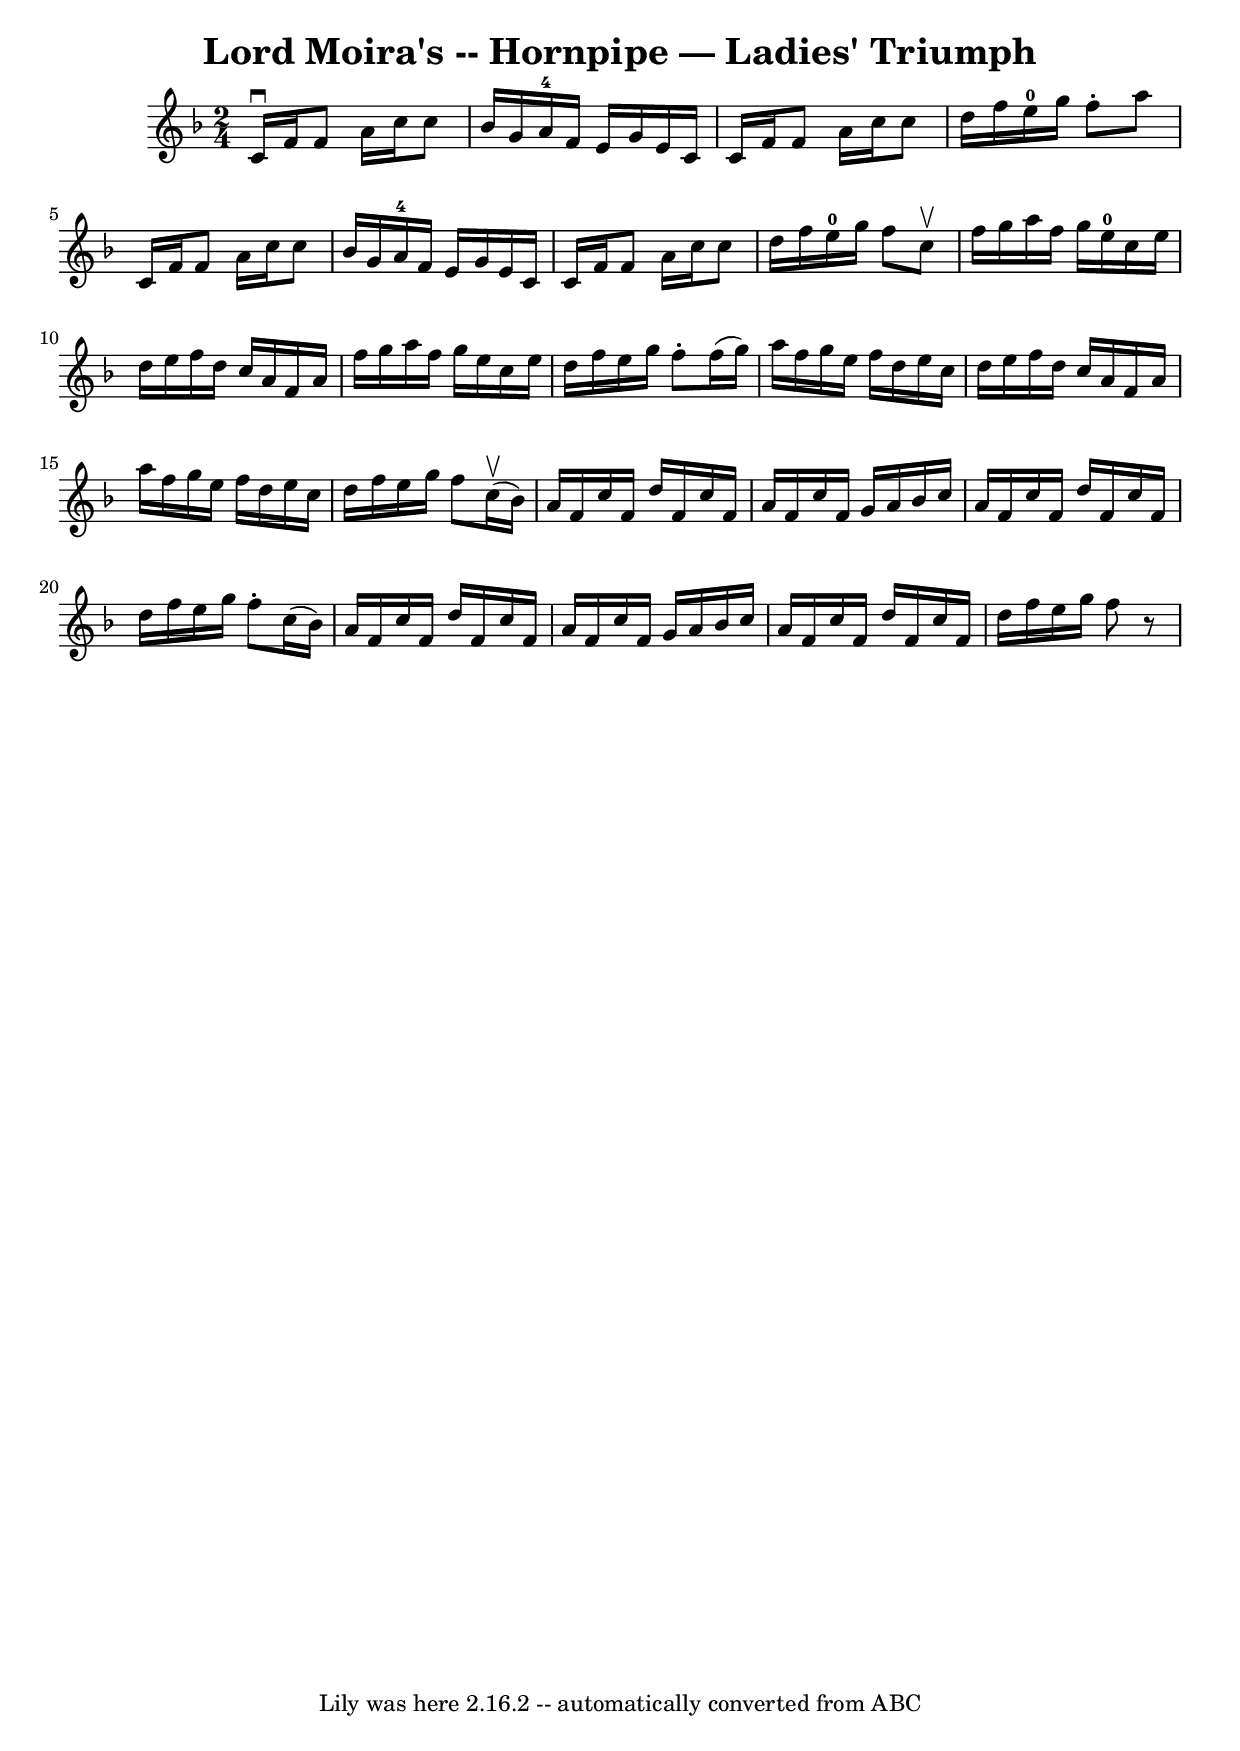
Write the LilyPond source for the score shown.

\version "2.7.40"
\include "Mammoth.ily"
\header {
	%% book = "Cole's 1000 Fiddle Tunes"
	crossRefNumber = "1"
	footnotes = ""
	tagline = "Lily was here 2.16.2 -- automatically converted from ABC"
	title = "Lord Moira's -- Hornpipe — Ladies' Triumph"
}
voicedefault =  {


\time 2/4 \key f \major c'16^\downbow f'16 f'8 a'16 c''16 c''8 
 |
 bes'16 g'16 a'16-4 f'16 e'16 g'16 e'16 c'16  
|
 c'16 f'16 f'8 a'16 c''16 c''8  |
 d''16    
f''16 e''16-0 g''16 f''8 -. a''8  |
 c'16 f'16 f'8 
 a'16 c''16 c''8  |
 bes'16 g'16 a'16-4 f'16 e'16 
 g'16 e'16 c'16  |
 c'16 f'16 f'8 a'16 c''16    
c''8  |
 d''16 f''16 e''16-0 g''16 f''8 c''8^\upbow 
|
 f''16 g''16 a''16 f''16 g''16 e''16-0 c''16    
e''16  |
 d''16 e''16 f''16 d''16 c''16 a'16 f'16    
a'16  |
 f''16 g''16 a''16 f''16 g''16 e''16 c''16    
e''16  |
 d''16 f''16 e''16 g''16 f''8 -. f''16 (g''16 
) |
 a''16 f''16 g''16 e''16 f''16 d''16 e''16    
c''16  |
 d''16 e''16 f''16 d''16 c''16 a'16 f'16    
a'16  |
 a''16 f''16 g''16 e''16 f''16 d''16 e''16    
c''16  |
 d''16 f''16 e''16 g''16 f''8 c''16 (^\upbow  
 bes'16) |
 a'16 f'16 c''16 f'16 d''16 f'16    
c''16 f'16  |
 a'16 f'16 c''16 f'16 g'16 a'16    
bes'16 c''16  |
 a'16 f'16 c''16 f'16 d''16 f'16    
c''16 f'16  |
 d''16 f''16 e''16 g''16 f''8 -. c''16 (
 bes'16) |
 a'16 f'16 c''16 f'16 d''16 f'16    
c''16 f'16  |
 a'16 f'16 c''16 f'16 g'16 a'16    
bes'16 c''16  |
 a'16 f'16 c''16 f'16 d''16 f'16    
c''16 f'16  |
 d''16 f''16 e''16 g''16 f''8    r8 
|
   
}

\score{
    <<

	\context Staff="default"
	{
	    \voicedefault 
	}

    >>
	\layout {
	}
	\midi {}
}
